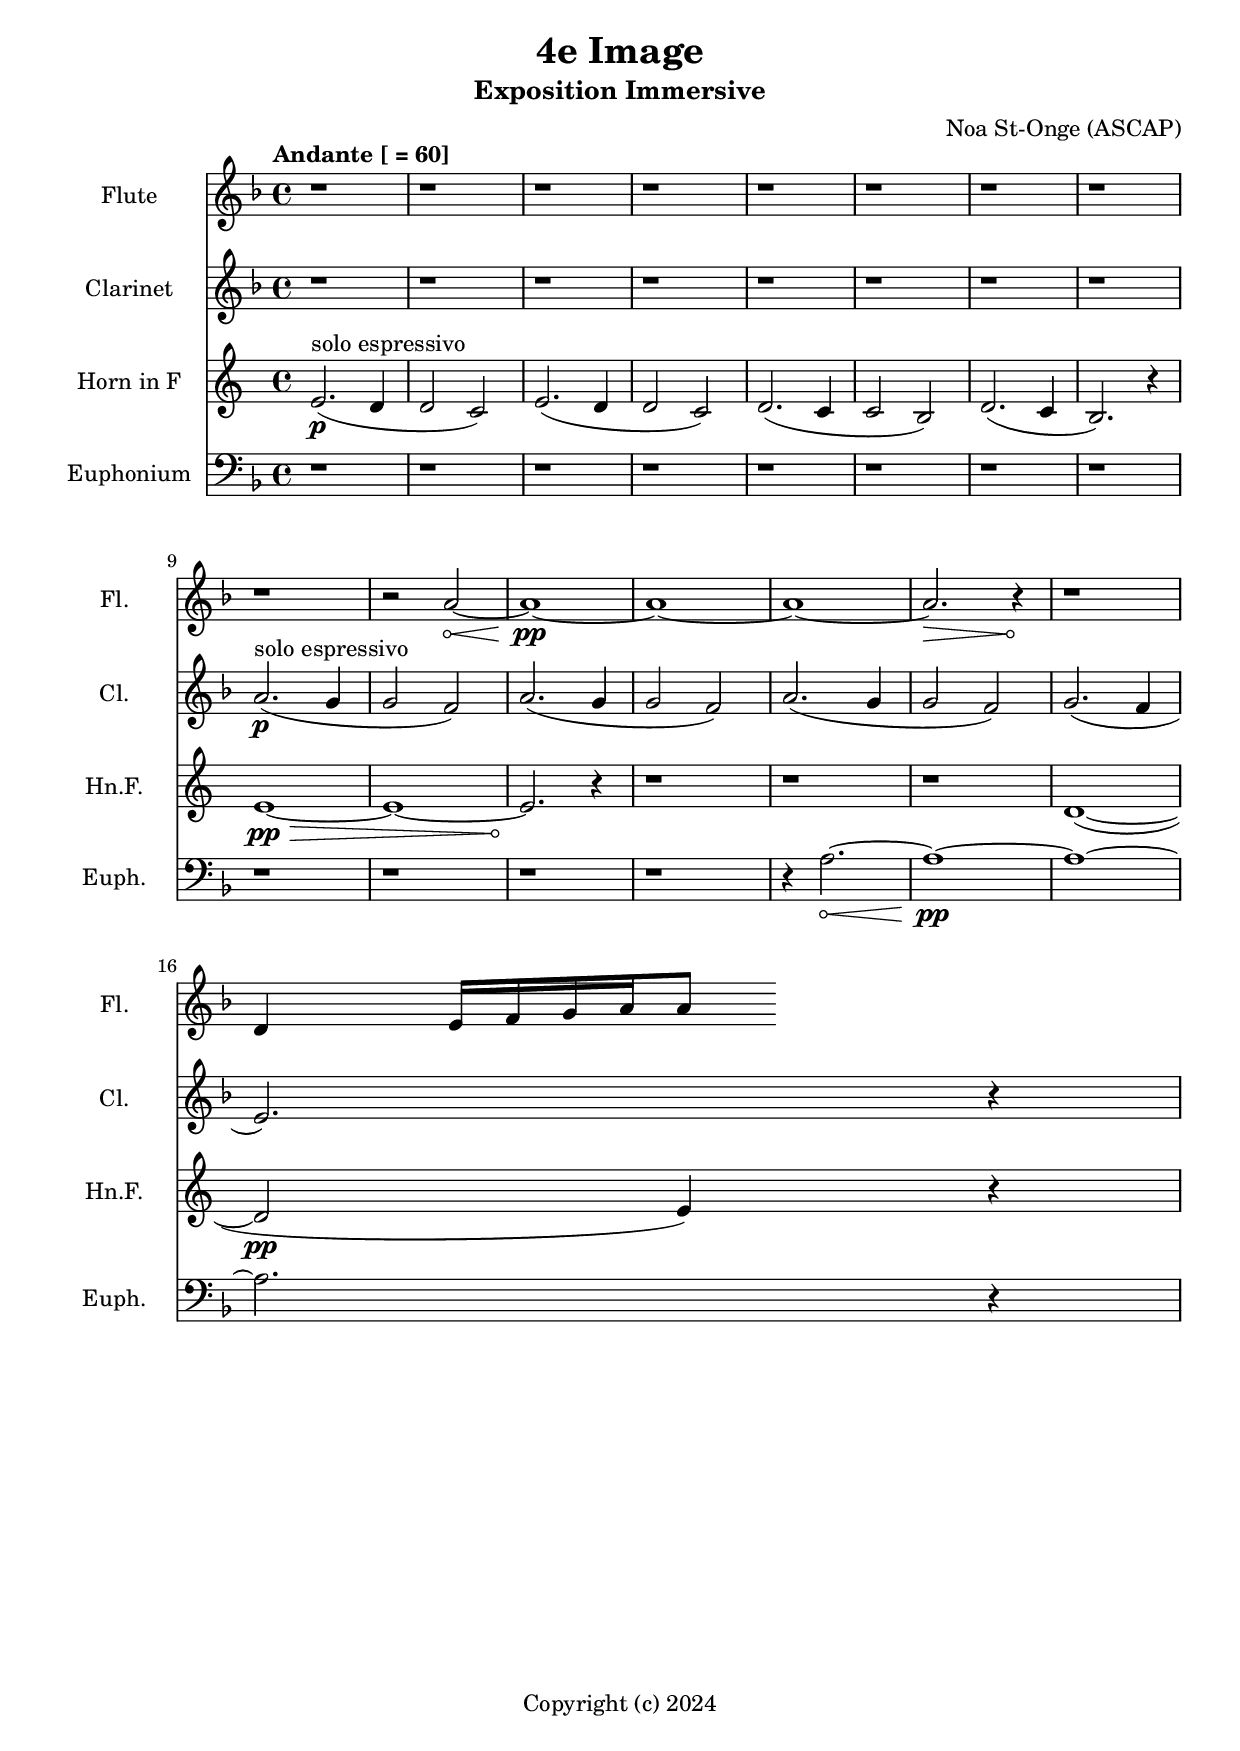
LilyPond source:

\version "2.24.2"

\header {
  title = "4e Image"
  subtitle = "Exposition Immersive"
  composer = "Noa St-Onge (ASCAP)"
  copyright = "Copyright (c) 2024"
  % Remove default LilyPond tagline
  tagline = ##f
}

global = {
  \time 4/4
  \tempo "Andante [ = 60]"
  \key f \major
}

flute = \relative c'' {
  \global
  % Music follows here.
   \repeat unfold 9 {r1} r2
   \override Hairpin.circled-tip = ##t
    a2\< ~ a1\!\pp ~ a1 ~ a1 ~ a2.\> r4\! r1
     
  d,4 e16 [f16 g16 a16 a8]
   
}

clarinet = \relative c'' {
  \global
  \transposition bes
  % Music follows here.
  
  \repeat unfold 8 {r1}
  a2.\p^"solo espressivo"( g4 g2 f2)
  a2.( g4 g2 f2)
  a2.( g4 g2 f2) 
  g2.( f4 \break e2.) r4

  
}

hornF = \relative c' {
  \global
  \transposition f
  
  a2.\p^"solo espressivo"( g4 g2 f2)
  a2.( g4 g2 f2)
  g2.( f4 f2 e2)
  g2.( f4 e2.) r4 \break
  
  
  \override Hairpin.circled-tip = ##t
  a1\>\pp ~ a1 ~ a2.\!
  
  r4 \repeat unfold 3 {r1}
  
  g1( ~ g2\pp a4) r4
  
}

euphonium = \relative c {
  \global
  % Music follows here.
  
  \repeat unfold 12 {r1} r4
  
  \override Hairpin.circled-tip = ##t
  a'2.\< ~ a1\!\pp ~ a1 ~ a2. r4
}

flutePart = \new Staff \with {
  instrumentName = "Flute"
  shortInstrumentName = "Fl."
  midiInstrument = "flute"
} \flute

clarinetPart = \new Staff \with {
  instrumentName = "Clarinet"
  shortInstrumentName = "Cl."
  midiInstrument = "clarinet"
} \clarinet

hornFPart = \new Staff \with {
  instrumentName = "Horn in F"
  shortInstrumentName = "Hn.F."
  midiInstrument = "french horn"
} \hornF

euphoniumPart = \new Staff \with {
  instrumentName = "Euphonium"
  shortInstrumentName = "Euph."
  midiInstrument = "trombone"
} { \clef bass \euphonium }

\score {
  <<
    \flutePart
    \transpose c c \clarinetPart
    \transpose f c' \hornFPart
    \euphoniumPart
  >>
      \layout {
      indent = 25
      short-indent = 20
    }
  \midi {
    \tempo 4=60
  }
}
